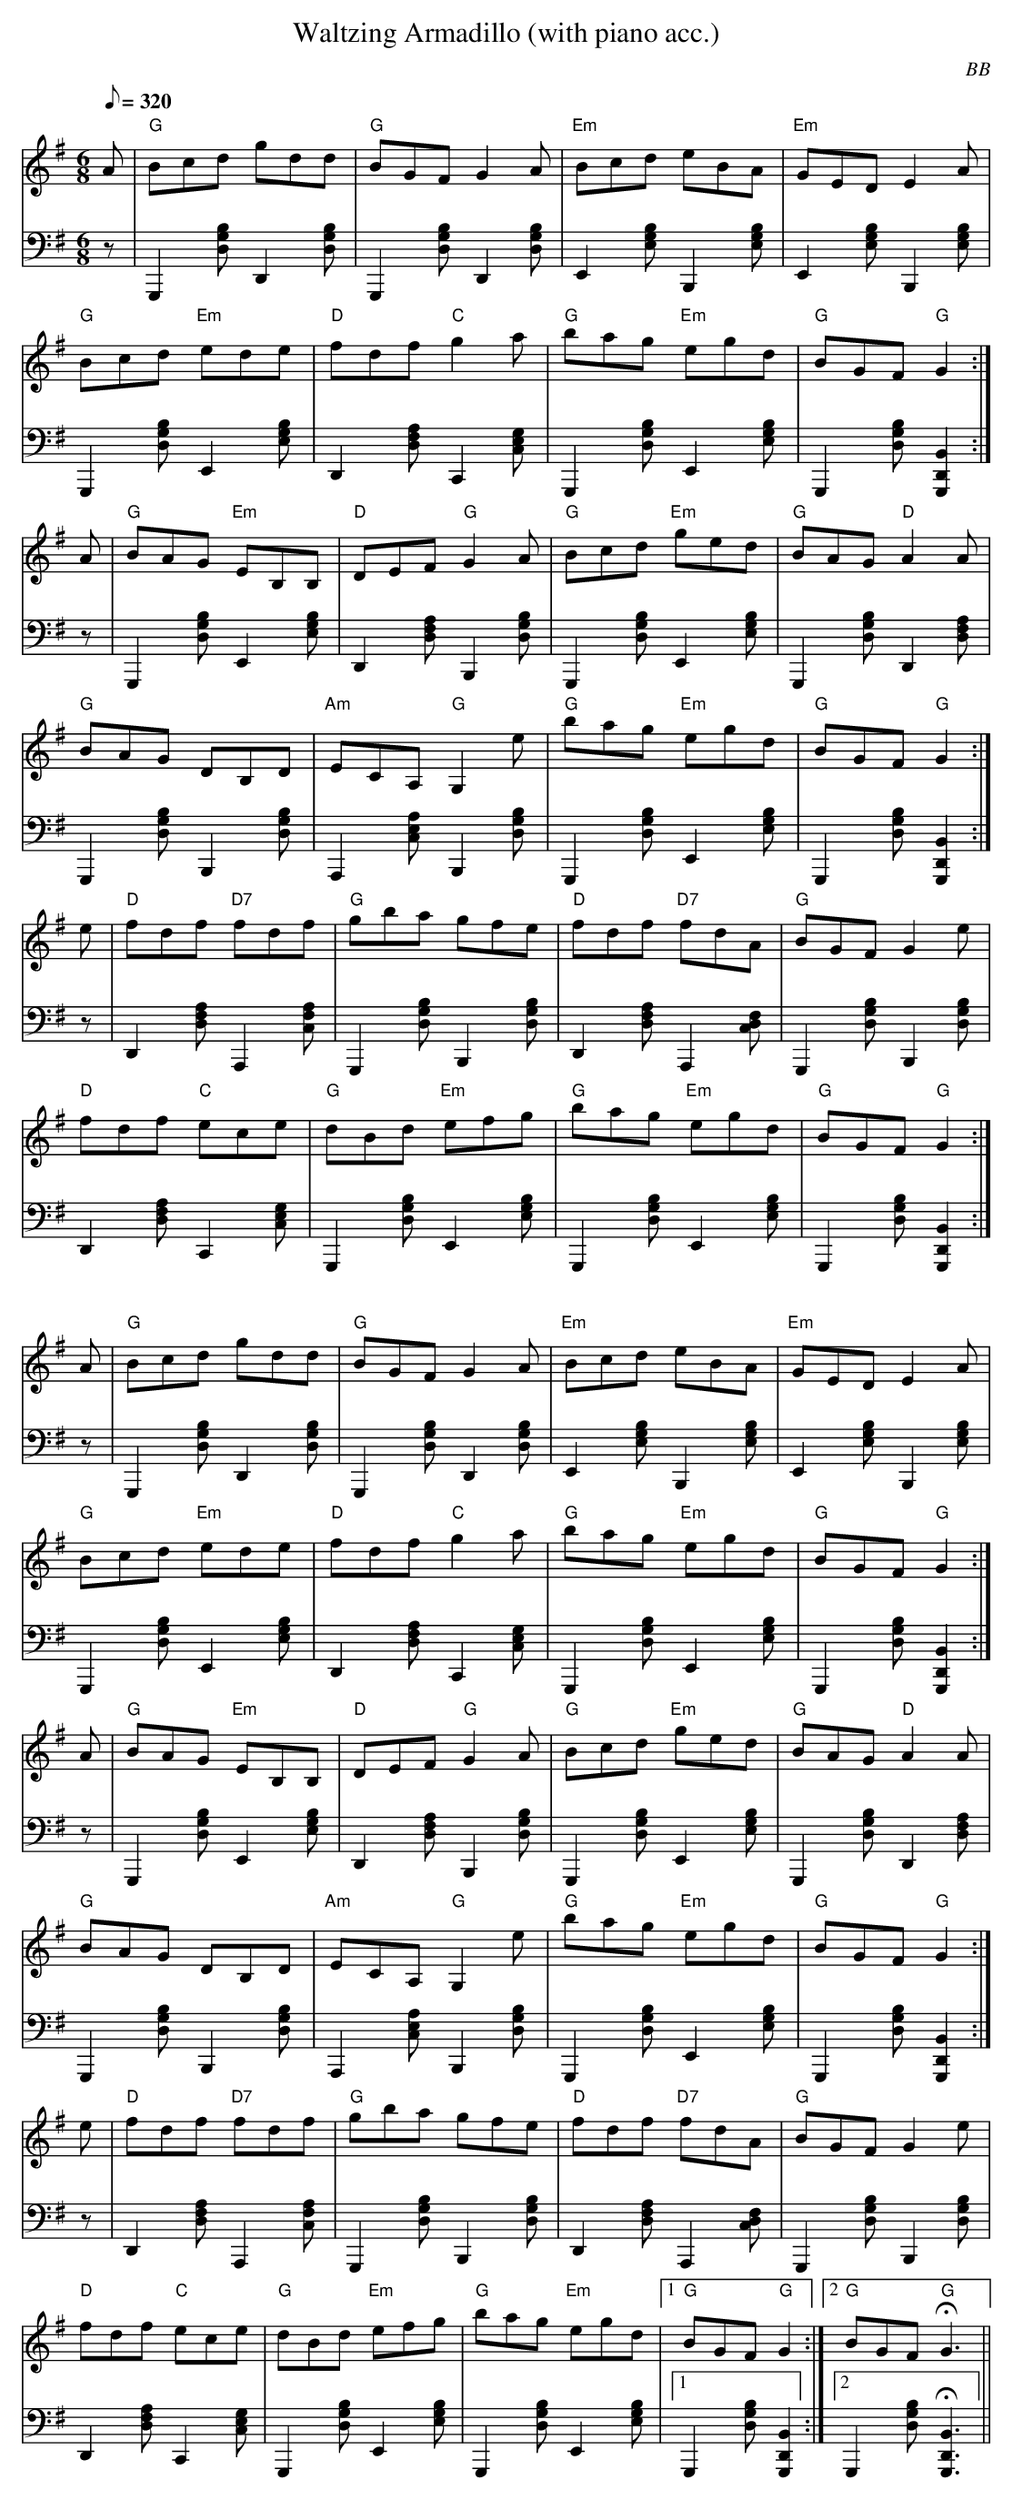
X:1
T: Waltzing Armadillo (with piano acc.)
C: BB
Q: 1/8=320
M: 6/8
L: 1/8
V: 1 program 1 105 %banjo
V: 2 volume=70 clef=bass m=D program 1 01
K: G
[V:1] A | "G"Bcd gdd | "G"BGF G2 A | "Em"Bcd eBA | "Em"GED E2 A |
[V:2] z|G,,2[GBD]D,2[GBD]|G,,2[GBD]D,2[GBD]|E,2[EBG]B,,2[EBG]|E,2[EBG]B,,2[EBG]|
[V:1] "G"Bcd "Em"ede | "D"fdf "C"g2 a | "G"bag "Em"egd | "G"BGF "G"G2 :|
[V:2] G,,2[GDB]E,2[EBG]|D,2[AFD]C,2[CGE]|G,,2[GBD]E,2[EBG]|G,,2[GDB][G,,2D,2B,2]:|
[V:1] A|"G"BAG "Em"EB,B,|"D"DEF "G"G2 A | "G"Bcd "Em"ged | "G"BAG "D"A2 A |
[V:2] z|G,,2[GDB]E,2[EBG]|D,2[AFD]B,,2[GDB]|G,,2[GDB]E,2[EBG]|G,,2[GDB]D,2[AFD]|
[V:1] "G"BAG DB,D | "Am"ECA, "G"G,2 e | "G"bag "Em"egd | "G"BGF "G"G2 :|
[V:2] G,,2[GDB]B,,2[BGD]|A,,2[AEC]B,,2[GDB]|G,,2[GDB]E,2[EBG]|G,,2[GDB][G,,2D,2B,2]:|
[V:1] e |"D"fdf "D7"fdf | "G"gba gfe | "D"fdf "D7"fdA | "G"BGF G2 e |
[V:2] z |D,2[AFD]A,,2[AFC]|G,,2[GDB]B,,2[GDB]|D,2[AFD]A,,2[DFC]|G,,2[GDB]B,,2[GBD]|
[V:1] "D"fdf "C"ece | "G"dBd "Em"efg | "G"bag "Em"egd |"G"BGF "G"G2 :|
[V:2] D,2[AFD]C,2[CGE]|G,,2[GDB]E,2[EBG]|G,,2[GDB]E,2[EBG]|G,,2[GDB][G,,2D,2B,2]:|
[V:1] A | "G"Bcd gdd | "G"BGF G2 A | "Em"Bcd eBA | "Em"GED E2 A |
[V:2] z|G,,2[GBD]D,2[GBD]|G,,2[GBD]D,2[GBD]|E,2[EBG]B,,2[EBG]|E,2[EBG]B,,2[EBG]|
[V:1] "G"Bcd "Em"ede | "D"fdf "C"g2 a | "G"bag "Em"egd | "G"BGF "G"G2 :|
[V:2] G,,2[GDB]E,2[EBG]|D,2[AFD]C,2[CGE]|G,,2[GBD]E,2[EBG]|G,,2[GDB][G,,2D,2B,2]:|
[V:1] A|"G"BAG "Em"EB,B,|"D"DEF "G"G2 A | "G"Bcd "Em"ged | "G"BAG "D"A2 A |
[V:2] z|G,,2[GDB]E,2[EBG]|D,2[AFD]B,,2[GDB]|G,,2[GDB]E,2[EBG]|G,,2[GDB]D,2[AFD]|
[V:1] "G"BAG DB,D | "Am"ECA, "G"G,2 e | "G"bag "Em"egd | "G"BGF "G"G2 :|
[V:2] G,,2[GDB]B,,2[BGD]|A,,2[AEC]B,,2[GDB]|G,,2[GDB]E,2[EBG]|G,,2[GDB][G,,2D,2B,2]:|
[V:1] e |"D"fdf "D7"fdf | "G"gba gfe | "D"fdf "D7"fdA | "G"BGF G2 e |
[V:2] z |D,2[AFD]A,,2[AFC]|G,,2[GDB]B,,2[GDB]|D,2[AFD]A,,2[DFC]|G,,2[GDB]B,,2[GBD]|
[V:1] "D"fdf "C"ece | "G"dBd "Em"efg | "G"bag "Em"egd |1 "G"BGF "G"G2 :|2 "G"BGF "G"HG3||
[V:2] D,2[AFD]C,2[CGE]|G,,2[GDB]E,2[EBG]|G,,2[GDB]E,2[EBG]|1 G,,2[GDB][G,,2D,2B,2]:|2\
G,,2[GDB]H[G,,3D,3B,3]||
